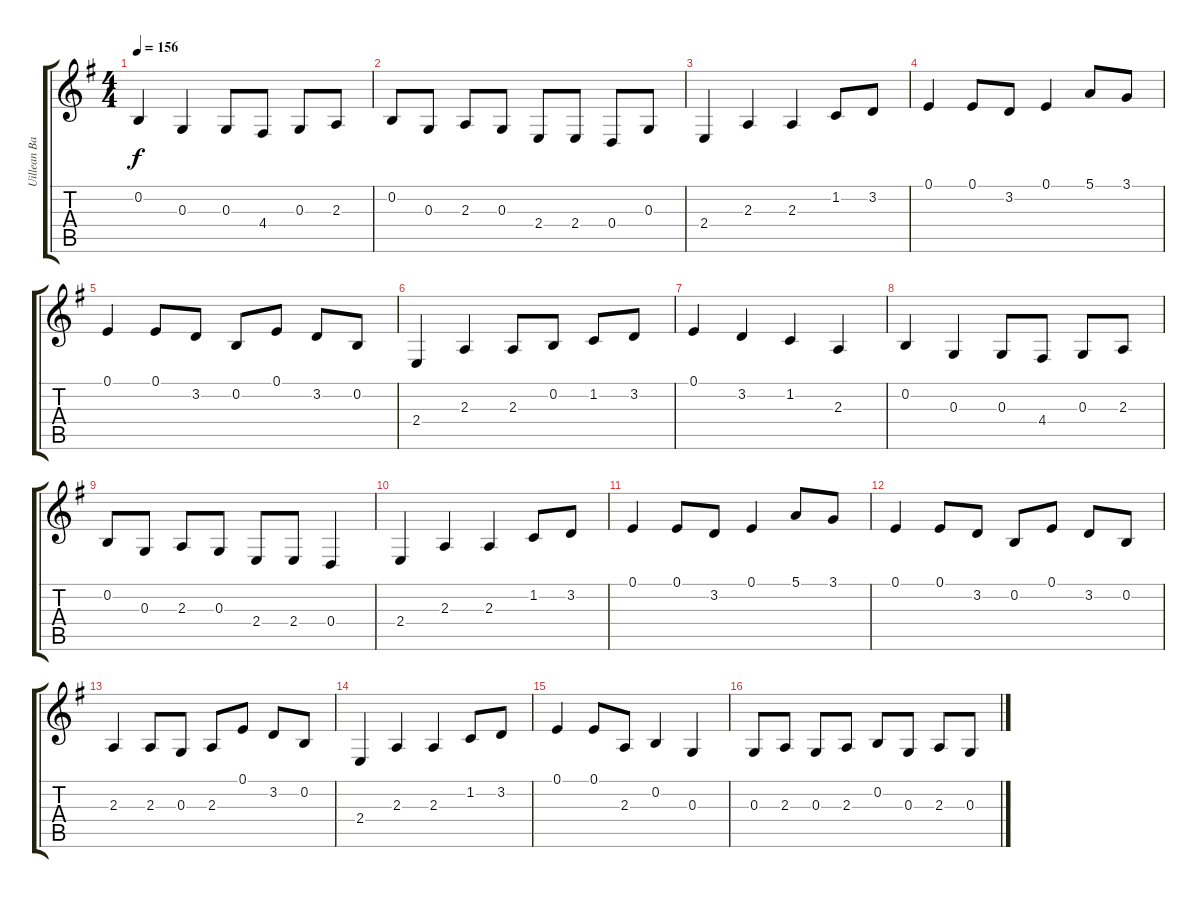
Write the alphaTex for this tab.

\track ("Uillean Bagpipes" "Uillean Ba") {instrument bagpipe}
\staff {score tabs}
\tuning (E4 B3 G3 D3 A2 E2) {hide}
\ts (4 4)
\tempo 156
\clef g2
\ks g
0.2.4{dy f} 0.3.4 0.3.8 4.4.8 0.3.8 2.3.8 |
0.2.8 0.3.8 2.3.8 0.3.8 2.4.8 2.4.8 0.4.8 0.3.8 |
2.4.4 2.3.4 2.3.4 1.2.8 3.2.8 |
0.1.4 0.1.8 3.2.8 0.1.4 5.1.8 3.1.8 |
0.1.4 0.1.8 3.2.8 0.2.8 0.1.8 3.2.8 0.2.8 |
2.4.4 2.3.4 2.3.8 0.2.8 1.2.8 3.2.8 |
0.1.4 3.2.4 1.2.4 2.3.4 |
0.2.4 0.3.4 0.3.8 4.4.8 0.3.8 2.3.8 |
0.2.8 0.3.8 2.3.8 0.3.8 2.4.8 2.4.8 0.4.4 |
2.4.4 2.3.4 2.3.4 1.2.8 3.2.8 |
0.1.4 0.1.8 3.2.8 0.1.4 5.1.8 3.1.8 |
0.1.4 0.1.8 3.2.8 0.2.8 0.1.8 3.2.8 0.2.8 |
2.3.4 2.3.8 0.3.8 2.3.8 0.1.8 3.2.8 0.2.8 |
2.4.4 2.3.4 2.3.4 1.2.8 3.2.8 |
0.1.4 0.1.8 2.3.8 0.2.4 0.3.4 |
0.3.8 2.3.8 0.3.8 2.3.8 0.2.8 0.3.8 2.3.8 0.3.8
